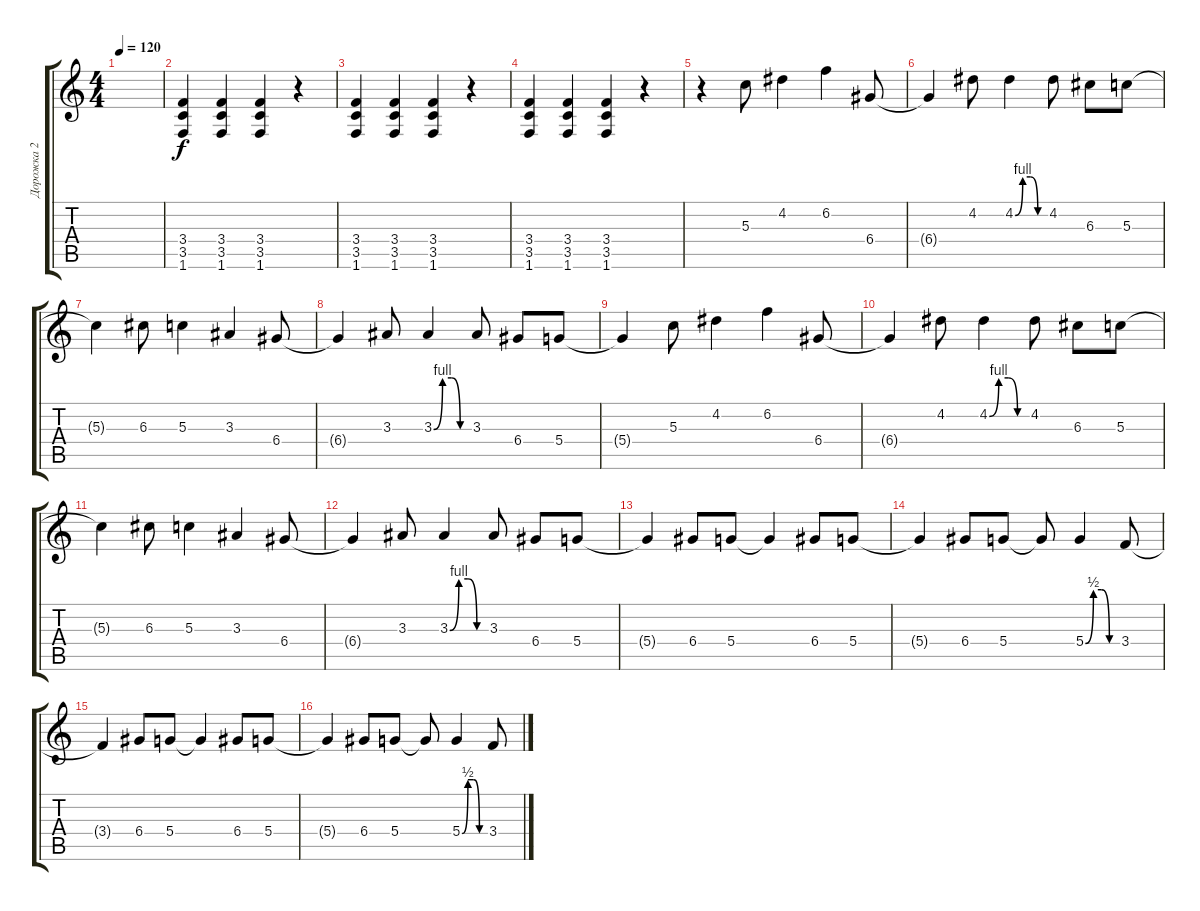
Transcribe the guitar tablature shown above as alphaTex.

\track ("Дорожка 2" "Дорожка 2") {instrument distortionguitar}
\staff {score tabs}
\tuning (E4 B3 G3 D3 A2 E2) {hide}
\ts (4 4)
\tempo 120
\clef g2
\ks c
|
(3.4 3.5 1.6).4{dy f} (3.4 3.5 1.6).4 (3.4 3.5 1.6).4 r.4 |
(3.4 3.5 1.6).4 (3.4 3.5 1.6).4 (3.4 3.5 1.6).4 r.4 |
(3.4 3.5 1.6).4 (3.4 3.5 1.6).4 (3.4 3.5 1.6).4 r.4 |
r.4{volume 14 instrument overdrivenguitar} 5.3.8 4.2.4 6.2.4 6.4.8 |
6.4{t}.4 4.2.8 4.2{be (custom 0 0 15 4 30 4 45 0 60 0)}.4 4.2.8 6.3.8 5.3.8 |
5.3{t}.4 6.3.8 5.3.4 3.3.4 6.4.8 |
6.4{t}.4 3.3.8 3.3{be (custom 0 0 15 4 30 4 45 0 60 0)}.4 3.3.8 6.4.8 5.4.8 |
5.4{t}.4 5.3.8 4.2.4 6.2.4 6.4.8 |
6.4{t}.4 4.2.8 4.2{be (custom 0 0 15 4 30 4 45 0 60 0)}.4 4.2.8 6.3.8 5.3.8 |
5.3{t}.4 6.3.8 5.3.4 3.3.4 6.4.8 |
6.4{t}.4 3.3.8 3.3{be (custom 0 0 15 4 30 4 45 0 60 0)}.4 3.3.8 6.4.8 5.4.8 |
5.4{t}.4 6.4.8 5.4.8 5.4{t}.4 6.4.8 5.4.8 |
5.4{t}.4 6.4.8 5.4.8 5.4{t}.8 5.4{be (custom 0 0 15 2 30 2 45 0 60 0)}.4 3.4.8 |
3.4{t}.4 6.4.8 5.4.8 5.4{t}.4 6.4.8 5.4.8 |
5.4{t}.4 6.4.8 5.4.8 5.4{t}.8 5.4{be (custom 0 0 15 2 30 2 45 0 60 0)}.4 3.4.8
